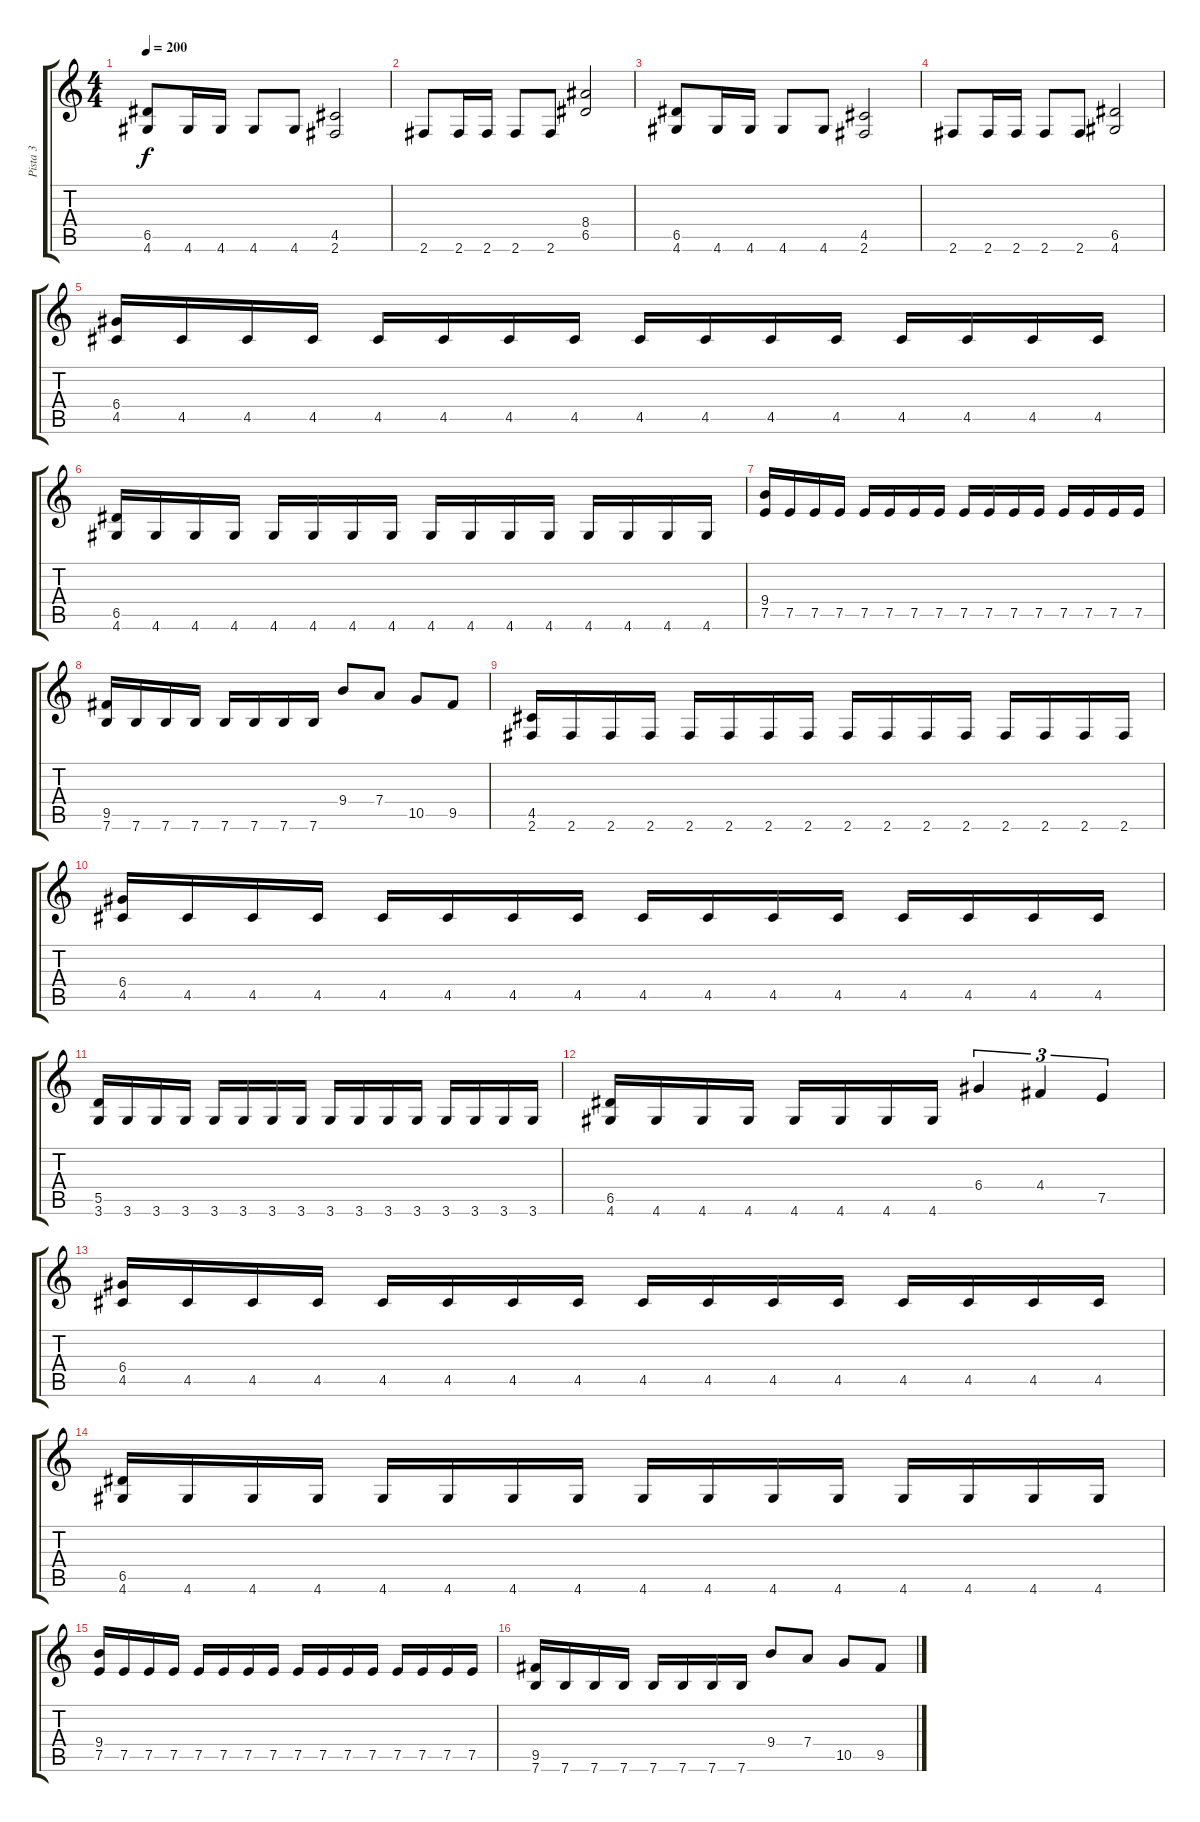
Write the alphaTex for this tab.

\track ("Pista 3" "Pista 3") {instrument distortionguitar}
\staff {score tabs}
\tuning (E4 B3 G3 D3 A2 E2) {hide}
\ts (4 4)
\tempo 200
\clef g2
\ks c
(6.5 4.6).8{dy f} 4.6.16 4.6.16 4.6.8 4.6.8 (4.5 2.6).2 |
2.6.8 2.6.16 2.6.16 2.6.8 2.6.8 (8.4 6.5).2 |
(6.5 4.6).8 4.6.16 4.6.16 4.6.8 4.6.8 (4.5 2.6).2 |
2.6.8 2.6.16 2.6.16 2.6.8 2.6.8 (6.5 4.6).2 |
(6.4 4.5).16 4.5.16 4.5.16 4.5.16 4.5.16 4.5.16 4.5.16 4.5.16 4.5.16 4.5.16 4.5.16 4.5.16 4.5.16 4.5.16 4.5.16 4.5.16 |
(6.5 4.6).16 4.6.16 4.6.16 4.6.16 4.6.16 4.6.16 4.6.16 4.6.16 4.6.16 4.6.16 4.6.16 4.6.16 4.6.16 4.6.16 4.6.16 4.6.16 |
(9.4 7.5).16 7.5.16 7.5.16 7.5.16 7.5.16 7.5.16 7.5.16 7.5.16 7.5.16 7.5.16 7.5.16 7.5.16 7.5.16 7.5.16 7.5.16 7.5.16 |
(9.5 7.6).16 7.6.16 7.6.16 7.6.16 7.6.16 7.6.16 7.6.16 7.6.16 9.4.8 7.4.8 10.5.8 9.5.8 |
(4.5 2.6).16 2.6.16 2.6.16 2.6.16 2.6.16 2.6.16 2.6.16 2.6.16 2.6.16 2.6.16 2.6.16 2.6.16 2.6.16 2.6.16 2.6.16 2.6.16 |
(6.4 4.5).16 4.5.16 4.5.16 4.5.16 4.5.16 4.5.16 4.5.16 4.5.16 4.5.16 4.5.16 4.5.16 4.5.16 4.5.16 4.5.16 4.5.16 4.5.16 |
(5.5 3.6).16 3.6.16 3.6.16 3.6.16 3.6.16 3.6.16 3.6.16 3.6.16 3.6.16 3.6.16 3.6.16 3.6.16 3.6.16 3.6.16 3.6.16 3.6.16 |
(6.5 4.6).16 4.6.16 4.6.16 4.6.16 4.6.16 4.6.16 4.6.16 4.6.16 6.4.4{tu (3 2)} 4.4.4{tu (3 2)} 7.5.4{tu (3 2)} |
(6.4 4.5).16 4.5.16 4.5.16 4.5.16 4.5.16 4.5.16 4.5.16 4.5.16 4.5.16 4.5.16 4.5.16 4.5.16 4.5.16 4.5.16 4.5.16 4.5.16 |
(6.5 4.6).16 4.6.16 4.6.16 4.6.16 4.6.16 4.6.16 4.6.16 4.6.16 4.6.16 4.6.16 4.6.16 4.6.16 4.6.16 4.6.16 4.6.16 4.6.16 |
(9.4 7.5).16 7.5.16 7.5.16 7.5.16 7.5.16 7.5.16 7.5.16 7.5.16 7.5.16 7.5.16 7.5.16 7.5.16 7.5.16 7.5.16 7.5.16 7.5.16 |
(9.5 7.6).16 7.6.16 7.6.16 7.6.16 7.6.16 7.6.16 7.6.16 7.6.16 9.4.8 7.4.8 10.5.8 9.5.8
